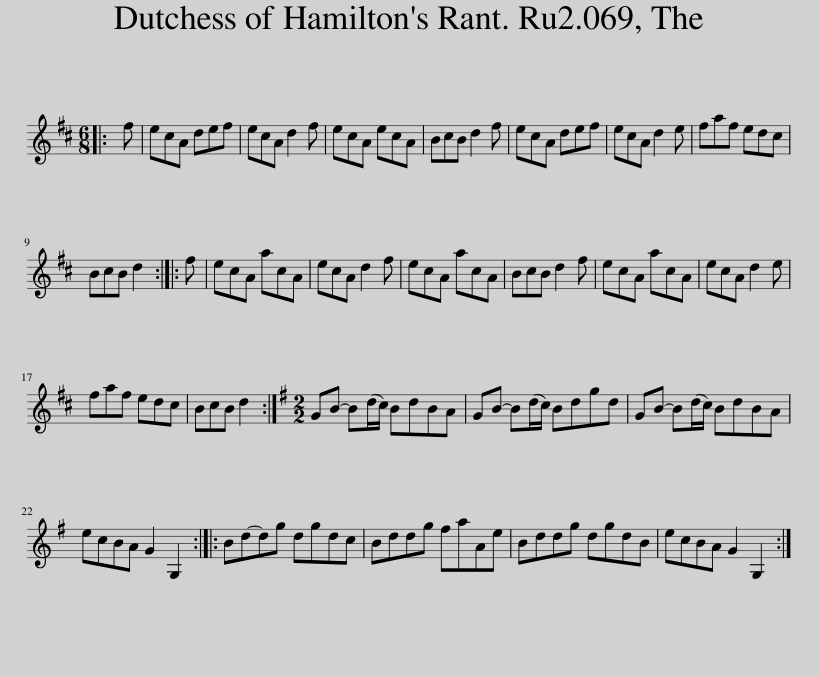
X:1
L:1/8
M:6/8
I:linebreak $
K:D
V:1 treble
V:1
|: f | ecA def | ecA d2 f | ecA ecA | BcB d2 f | %5
 ecA def | ecA d2 e | faf edc |$ BcB d2 :: f | %10
 ecA acA | ecA d2 f | ecA acA | BcB d2 f | ecA acA | %15
 ecA d2 e |$ faf edc | BcB d2 :|[K:G][M:2/2] GB- B(d/c/) BdBA | GB- B(d/c/) Bdgd | %20
 GB- B(d/c/) BdBA |$ ecBA G2 G,2 :: Bd-dg dgdc | Bddg faAe | Bddg dgdB | %25
 ecBA G2 G,2 :| %26
